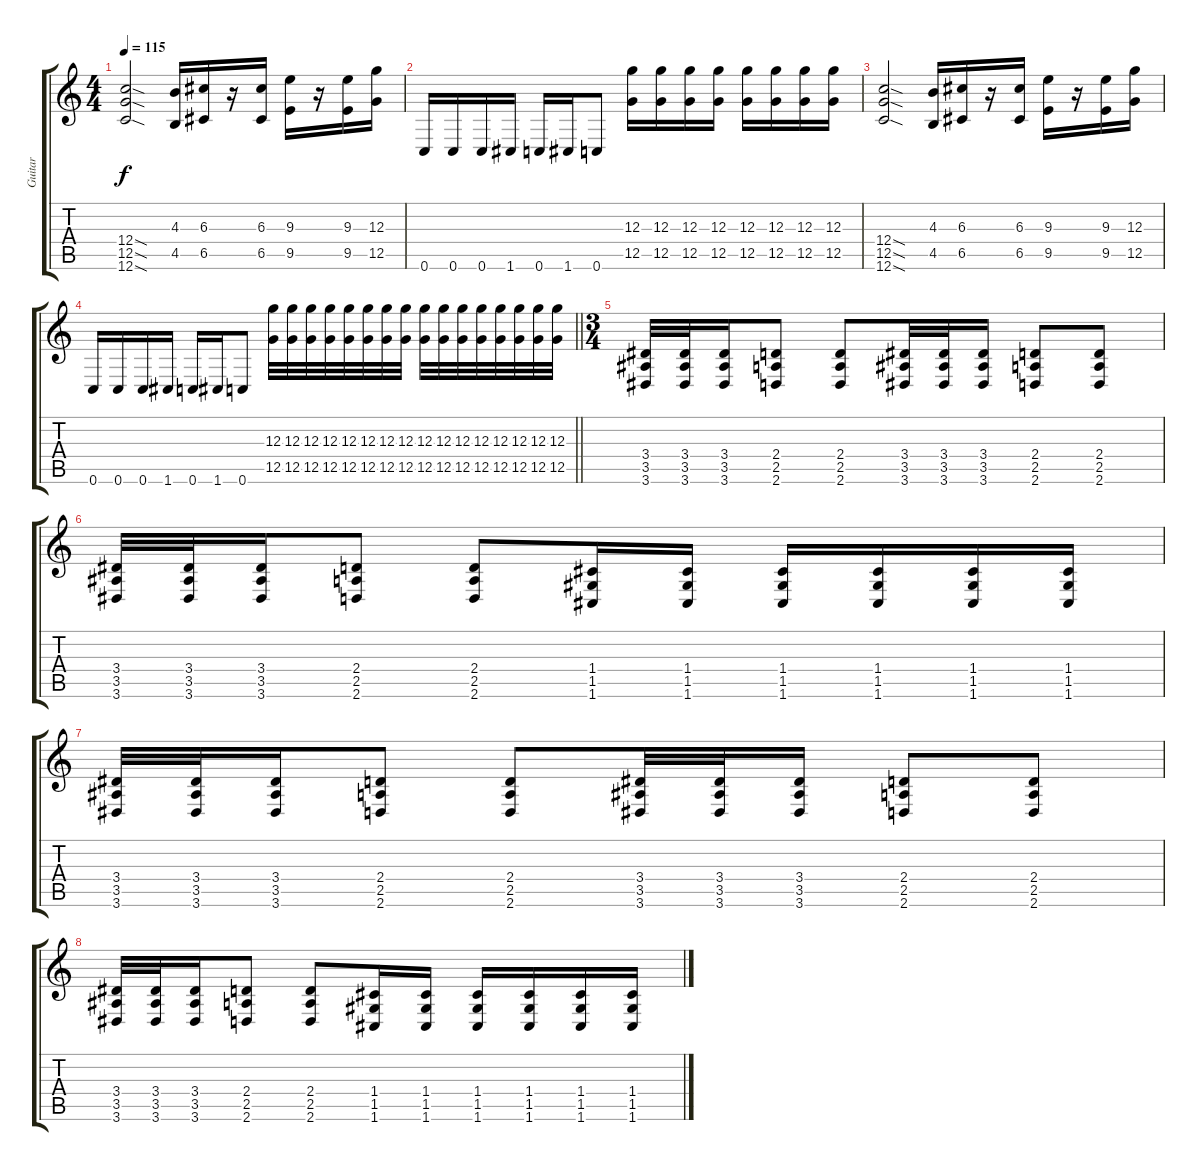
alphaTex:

\track ("Guitar" "Guitar") {instrument overdrivenguitar}
\staff {score tabs}
\tuning (E4 C4 G3 C3 G2 C2) {hide}
\ts (4 4)
\tempo 115
\clef g2
\ks c
(12.4{sod} 12.5{sod} 12.6{sod}).2{dy f} (4.3 4.5).16 (6.3 6.5).16 r.16 (6.3 6.5).16 (9.3 9.5).16 r.16 (9.3 9.5).16 (12.3 12.5).16 |
0.6.16 0.6.16 0.6.16 1.6.16 0.6.16 1.6.16 0.6.8 (12.3 12.5).16 (12.3 12.5).16 (12.3 12.5).16 (12.3 12.5).16 (12.3 12.5).16 (12.3 12.5).16 (12.3 12.5).16 (12.3 12.5).16 |
(12.4{sod} 12.5{sod} 12.6{sod}).2 (4.3 4.5).16 (6.3 6.5).16 r.16 (6.3 6.5).16 (9.3 9.5).16 r.16 (9.3 9.5).16 (12.3 12.5).16 |
\barLineRight lightlight
0.6.16 0.6.16 0.6.16 1.6.16 0.6.16 1.6.16 0.6.8 (12.3 12.5).32 (12.3 12.5).32 (12.3 12.5).32 (12.3 12.5).32 (12.3 12.5).32 (12.3 12.5).32 (12.3 12.5).32 (12.3 12.5).32 (12.3 12.5).32 (12.3 12.5).32 (12.3 12.5).32 (12.3 12.5).32 (12.3 12.5).32 (12.3 12.5).32 (12.3 12.5).32 (12.3 12.5).32 |
\ts (3 4)
(3.4 3.5 3.6).32 (3.4 3.5 3.6).32 (3.4 3.5 3.6).16 (2.4 2.5 2.6).8 (2.4 2.5 2.6).8 (3.4 3.5 3.6).32 (3.4 3.5 3.6).32 (3.4 3.5 3.6).16 (2.4 2.5 2.6).8 (2.4 2.5 2.6).8 |
(3.4 3.5 3.6).32 (3.4 3.5 3.6).32 (3.4 3.5 3.6).16 (2.4 2.5 2.6).8 (2.4 2.5 2.6).8 (1.4 1.5 1.6).16 (1.4 1.5 1.6).16 (1.4 1.5 1.6).16 (1.4 1.5 1.6).16 (1.4 1.5 1.6).16 (1.4 1.5 1.6).16 |
(3.4 3.5 3.6).32 (3.4 3.5 3.6).32 (3.4 3.5 3.6).16 (2.4 2.5 2.6).8 (2.4 2.5 2.6).8 (3.4 3.5 3.6).32 (3.4 3.5 3.6).32 (3.4 3.5 3.6).16 (2.4 2.5 2.6).8 (2.4 2.5 2.6).8 |
(3.4 3.5 3.6).32 (3.4 3.5 3.6).32 (3.4 3.5 3.6).16 (2.4 2.5 2.6).8 (2.4 2.5 2.6).8 (1.4 1.5 1.6).16 (1.4 1.5 1.6).16 (1.4 1.5 1.6).16 (1.4 1.5 1.6).16 (1.4 1.5 1.6).16 (1.4 1.5 1.6).16
